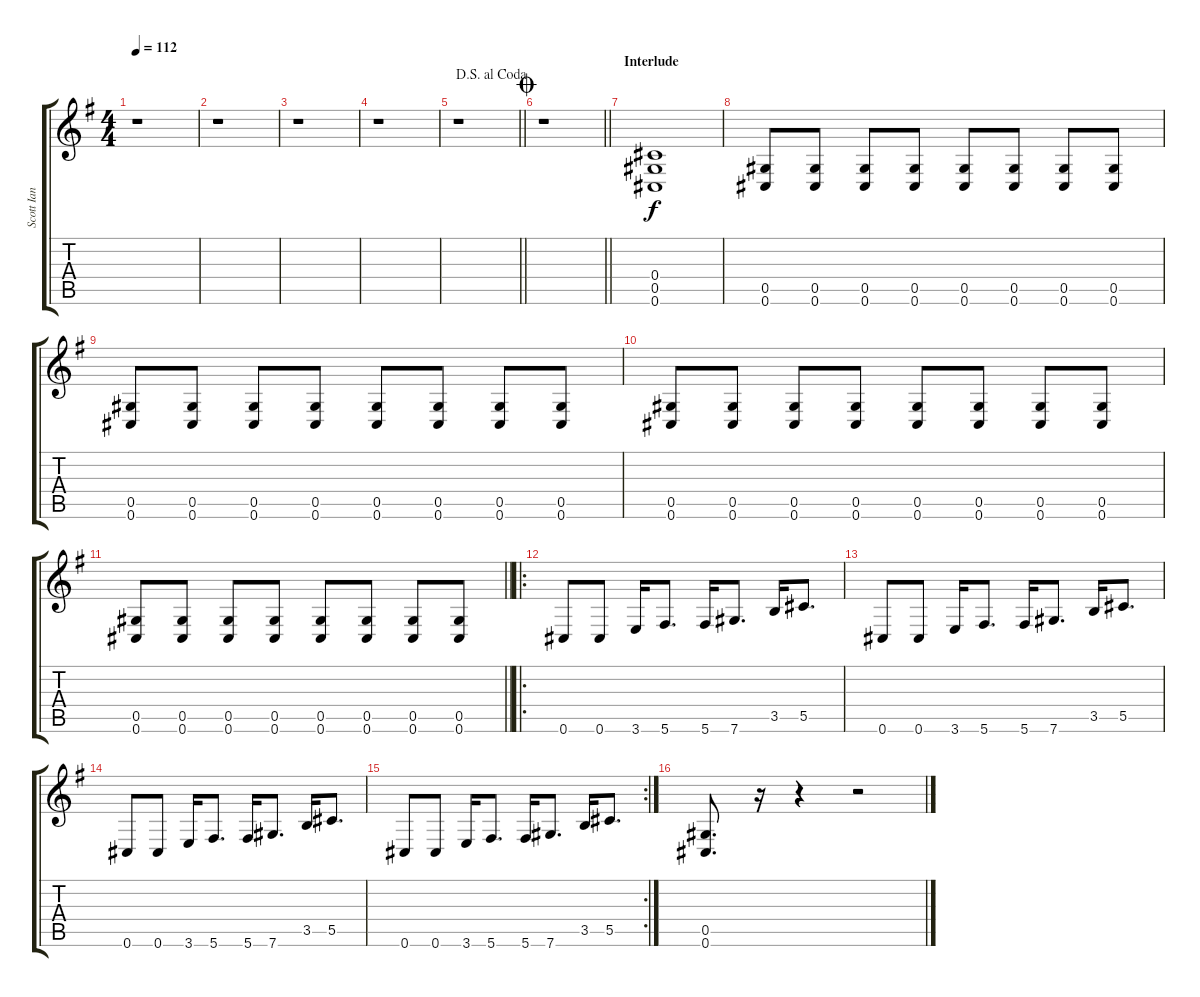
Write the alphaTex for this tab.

\track ("Scott Ian Drop D" "Scott Ian ") {instrument distortionguitar}
\staff {score tabs}
\tuning (Eb4 Bb3 Gb3 Db3 Ab2 Db2) {hide}
\ts (4 4)
\tempo 112
\clef g2
\ks g
r.1{dy f} |
r.1 |
r.1 |
r.1 |
\jump dalsegnoalcoda
\barLineRight lightlight
r.1 |
\jump coda
\barLineRight lightlight
r.1 |
\section ("" "Interlude")
(0.4 0.5 0.6).1 |
(0.5 0.6).8 (0.5 0.6).8 (0.5 0.6).8 (0.5 0.6).8 (0.5 0.6).8 (0.5 0.6).8 (0.5 0.6).8 (0.5 0.6).8 |
(0.5 0.6).8 (0.5 0.6).8 (0.5 0.6).8 (0.5 0.6).8 (0.5 0.6).8 (0.5 0.6).8 (0.5 0.6).8 (0.5 0.6).8 |
(0.5 0.6).8 (0.5 0.6).8 (0.5 0.6).8 (0.5 0.6).8 (0.5 0.6).8 (0.5 0.6).8 (0.5 0.6).8 (0.5 0.6).8 |
\barLineRight lightlight
(0.5 0.6).8 (0.5 0.6).8 (0.5 0.6).8 (0.5 0.6).8 (0.5 0.6).8 (0.5 0.6).8 (0.5 0.6).8 (0.5 0.6).8 |
\ro
0.6.8 0.6.8 3.6.16 5.6.8{d} 5.6.16 7.6.8{d} 3.5.16 5.5.8{d} |
0.6.8 0.6.8 3.6.16 5.6.8{d} 5.6.16 7.6.8{d} 3.5.16 5.5.8{d} |
0.6.8 0.6.8 3.6.16 5.6.8{d} 5.6.16 7.6.8{d} 3.5.16 5.5.8{d} |
\rc 2
0.6.8 0.6.8 3.6.16 5.6.8{d} 5.6.16 7.6.8{d} 3.5.16 5.5.8{d} |
(0.5 0.6).8{d} r.16 r.4 r.2
